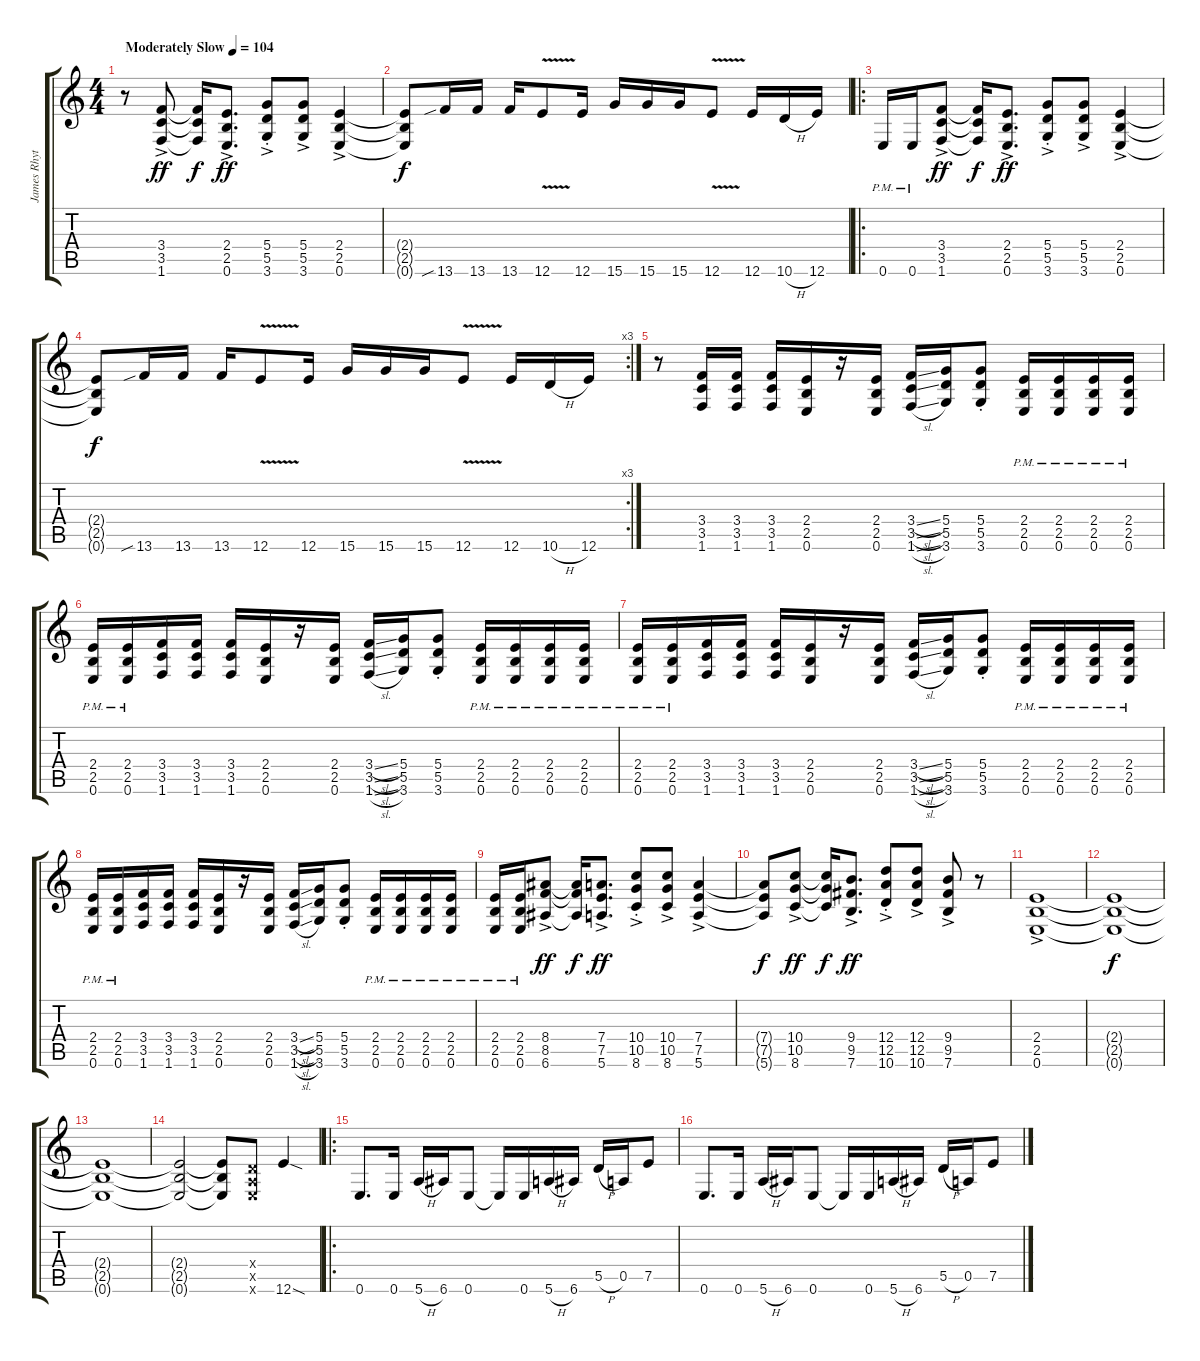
\track ("James Rhythm" "James Rhyt") {instrument distortionguitar}
\staff {score tabs}
\tuning (E4 B3 G3 D3 A2 E2) {hide}
\ts (4 4)
\tempo (104 "Moderately Slow")
\clef g2
\ks c
r.8{dy ff instrument distortionguitar} (3.4{ac} 3.5{ac} 1.6{ac}).8 (3.4{t} 3.5{t} 1.6{t}).16{dy f} (2.4{ac} 2.5{ac} 0.6{ac}).8{d dy ff} (5.4{ac st} 5.5{ac st} 3.6{ac st}).8 (5.4{ac} 5.5{ac} 3.6{ac}).8 (2.4{ac} 2.5{ac} 0.6{ac}).4 |
(2.4{t} 2.5{t} 0.6{t}).8{dy f} 13.6{sib}.16 13.6.16 13.6.16 12.6{v}.8 12.6.16 15.6.16 15.6.16 15.6.16 12.6{v}.8 12.6.16 10.6{h}.16 12.6.16 |
\ro
0.6{pm}.16 0.6{pm}.16 (3.4{ac} 3.5{ac} 1.6{ac}).8{dy ff} (3.4{t} 3.5{t} 1.6{t}).16{dy f} (2.4{ac} 2.5{ac} 0.6{ac}).8{d dy ff} (5.4{ac st} 5.5{ac st} 3.6{ac st}).8 (5.4{ac} 5.5{ac} 3.6{ac}).8 (2.4{ac} 2.5{ac} 0.6{ac}).4 |
\rc 3
(2.4{t} 2.5{t} 0.6{t}).8{dy f} 13.6{sib}.16 13.6.16 13.6.16 12.6{v}.8 12.6.16 15.6.16 15.6.16 15.6.16 12.6{v}.8 12.6.16 10.6{h}.16 12.6.16 |
r.8 (3.4 3.5 1.6).16 (3.4 3.5 1.6).16 (3.4 3.5 1.6).16 (2.4 2.5 0.6).16 r.16 (2.4 2.5 0.6).16 (3.4{sl} 3.5{sl} 1.6{sl}).16 (5.4 5.5 3.6).16 (5.4{st} 5.5{st} 3.6{st}).8 (2.4{pm} 2.5{pm} 0.6{pm}).16 (2.4{pm} 2.5{pm} 0.6{pm}).16 (2.4{pm} 2.5{pm} 0.6{pm}).16 (2.4{pm} 2.5{pm} 0.6{pm}).16 |
(2.4{pm} 2.5{pm} 0.6{pm}).16 (2.4{pm} 2.5{pm} 0.6{pm}).16 (3.4 3.5 1.6).16 (3.4 3.5 1.6).16 (3.4 3.5 1.6).16 (2.4 2.5 0.6).16 r.16 (2.4 2.5 0.6).16 (3.4{sl} 3.5{sl} 1.6{sl}).16 (5.4 5.5 3.6).16 (5.4{st} 5.5{st} 3.6{st}).8 (2.4{pm} 2.5{pm} 0.6{pm}).16 (2.4{pm} 2.5{pm} 0.6{pm}).16 (2.4{pm} 2.5{pm} 0.6{pm}).16 (2.4{pm} 2.5{pm} 0.6{pm}).16 |
(2.4{pm} 2.5{pm} 0.6{pm}).16 (2.4{pm} 2.5{pm} 0.6{pm}).16 (3.4 3.5 1.6).16 (3.4 3.5 1.6).16 (3.4 3.5 1.6).16 (2.4 2.5 0.6).16 r.16 (2.4 2.5 0.6).16 (3.4{sl} 3.5{sl} 1.6{sl}).16 (5.4 5.5 3.6).16 (5.4{st} 5.5{st} 3.6{st}).8 (2.4{pm} 2.5{pm} 0.6{pm}).16 (2.4{pm} 2.5{pm} 0.6{pm}).16 (2.4{pm} 2.5{pm} 0.6{pm}).16 (2.4{pm} 2.5{pm} 0.6{pm}).16 |
(2.4{pm} 2.5{pm} 0.6{pm}).16 (2.4{pm} 2.5{pm} 0.6{pm}).16 (3.4 3.5 1.6).16 (3.4 3.5 1.6).16 (3.4 3.5 1.6).16 (2.4 2.5 0.6).16 r.16 (2.4 2.5 0.6).16 (3.4{sl} 3.5{sl} 1.6{sl}).16 (5.4 5.5 3.6).16 (5.4{st} 5.5{st} 3.6{st}).8 (2.4{pm} 2.5{pm} 0.6{pm}).16 (2.4{pm} 2.5{pm} 0.6{pm}).16 (2.4{pm} 2.5{pm} 0.6{pm}).16 (2.4{pm} 2.5{pm} 0.6{pm}).16 |
(2.4{pm} 2.5{pm} 0.6{pm}).16 (2.4{pm} 2.5{pm} 0.6{pm}).16 (8.4{ac} 8.5{ac} 6.6{ac}).8{dy ff} (8.4{t} 8.5{t} 6.6{t}).16{dy f} (7.4{ac} 7.5{ac} 5.6{ac}).8{d dy ff} (10.4{ac st} 10.5{ac st} 8.6{ac st}).8 (10.4{ac} 10.5{ac} 8.6{ac}).8 (7.4{ac} 7.5{ac} 5.6{ac}).4 |
(7.4{t} 7.5{t} 5.6{t}).8{dy f} (10.4{ac} 10.5{ac} 8.6{ac}).8{dy ff} (10.4{t} 10.5{t} 8.6{t}).16{dy f} (9.4{ac} 9.5{ac} 7.6{ac}).8{d dy ff} (12.4{ac st} 12.5{ac st} 10.6{ac st}).8 (12.4{ac} 12.5{ac} 10.6{ac}).8 (9.4{ac} 9.5{ac} 7.6{ac}).8 r.8 |
(2.4{ac} 2.5{ac} 0.6{ac}).1 |
(2.4{t} 2.5{t} 0.6{t}).1{dy f} |
(2.4{t} 2.5{t} 0.6{t}).1 |
(2.4{t} 2.5{t} 0.6{t}).2 (2.4{t} 2.5{t} 0.6{t}).8 (0.4{x} 0.5{x} 0.6{x}).8 12.6{sod}.4 |
\ro
0.6.8{d} 0.6.16 5.6{h}.16 6.6.16 0.6.8 0.6{t}.16 0.6.16 5.6{h}.16 6.6.16 5.5{h}.16 0.5.16 7.5.8 |
0.6.8{d} 0.6.16 5.6{h}.16 6.6.16 0.6.8 0.6{t}.16 0.6.16 5.6{h}.16 6.6.16 5.5{h}.16 0.5.16 7.5.8
